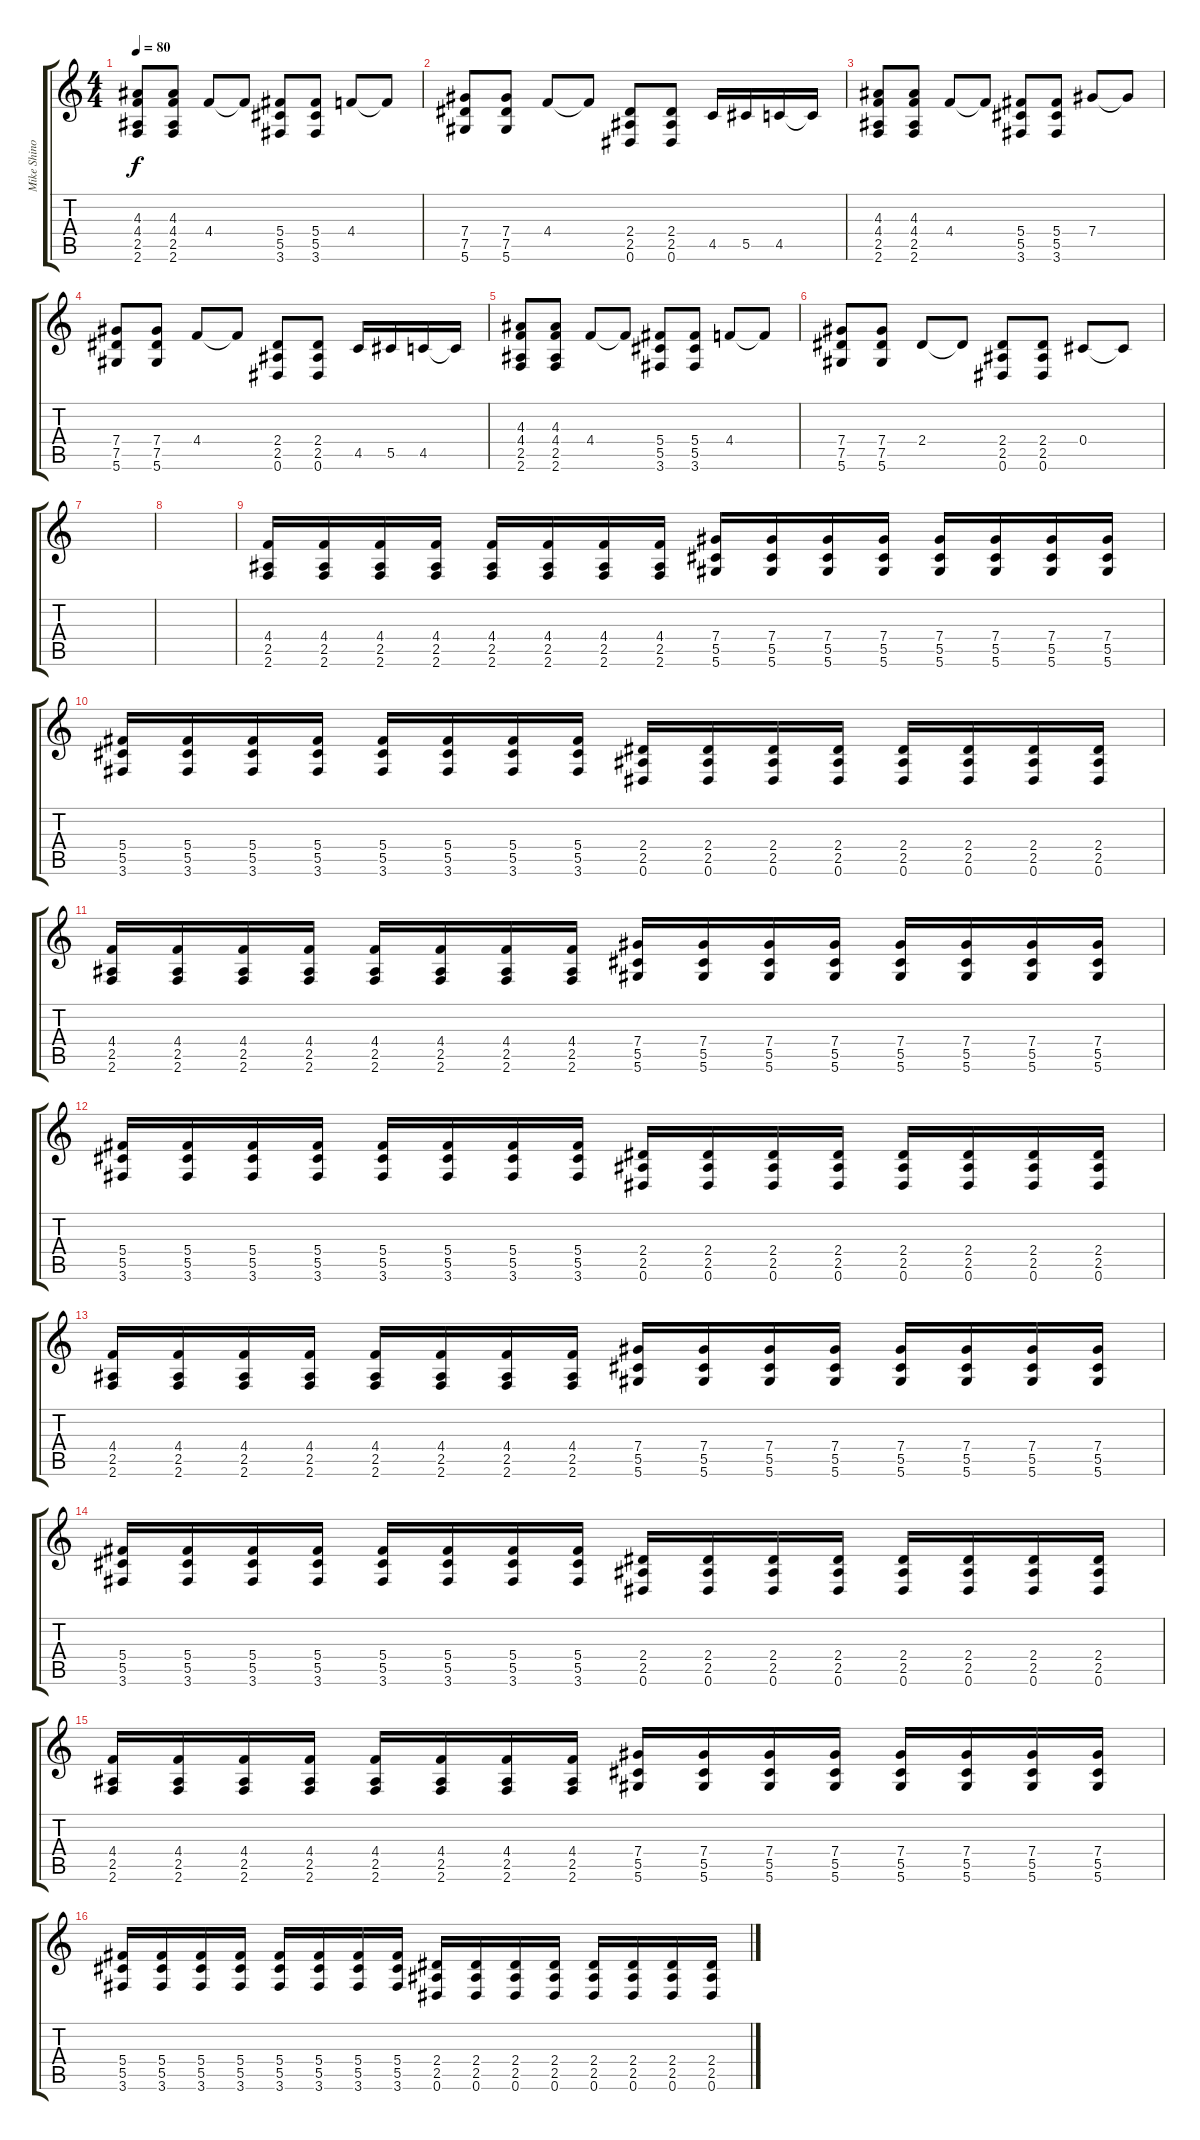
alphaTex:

\track ("Mike Shinoda (2nd Guitar)" "Mike Shino") {instrument distortionguitar}
\staff {score tabs}
\tuning (Eb4 Bb3 Gb3 Db3 Ab2 Eb2) {hide}
\ts (4 4)
\tempo 80
\clef g2
\ks c
(4.3 4.4 2.5 2.6).8{dy f} (4.3 4.4 2.5 2.6).8 4.4.8 4.4{t}.8 (5.4 5.5 3.6).8 (5.4 5.5 3.6).8 4.4.8 4.4{t}.8 |
(7.4 7.5 5.6).8 (7.4 7.5 5.6).8 4.4.8 4.4{t}.8 (2.4 2.5 0.6).8 (2.4 2.5 0.6).8 4.5.16 5.5.16 4.5.16 4.5{t}.16 |
(4.3 4.4 2.5 2.6).8 (4.3 4.4 2.5 2.6).8 4.4.8 4.4{t}.8 (5.4 5.5 3.6).8 (5.4 5.5 3.6).8 7.4.8 7.4{t}.8 |
(7.4 7.5 5.6).8 (7.4 7.5 5.6).8 4.4.8 4.4{t}.8 (2.4 2.5 0.6).8 (2.4 2.5 0.6).8 4.5.16 5.5.16 4.5.16 4.5{t}.16 |
(4.3 4.4 2.5 2.6).8 (4.3 4.4 2.5 2.6).8 4.4.8 4.4{t}.8 (5.4 5.5 3.6).8 (5.4 5.5 3.6).8 4.4.8 4.4{t}.8 |
(7.4 7.5 5.6).8 (7.4 7.5 5.6).8 2.4.8 2.4{t}.8 (2.4 2.5 0.6).8 (2.4 2.5 0.6).8 0.4.8 0.4{t}.8 |
|
|
(4.4 2.5 2.6).16 (4.4 2.5 2.6).16 (4.4 2.5 2.6).16 (4.4 2.5 2.6).16 (4.4 2.5 2.6).16 (4.4 2.5 2.6).16 (4.4 2.5 2.6).16 (4.4 2.5 2.6).16 (7.4 5.5 5.6).16 (7.4 5.5 5.6).16 (7.4 5.5 5.6).16 (7.4 5.5 5.6).16 (7.4 5.5 5.6).16 (7.4 5.5 5.6).16 (7.4 5.5 5.6).16 (7.4 5.5 5.6).16 |
(5.4 5.5 3.6).16 (5.4 5.5 3.6).16 (5.4 5.5 3.6).16 (5.4 5.5 3.6).16 (5.4 5.5 3.6).16 (5.4 5.5 3.6).16 (5.4 5.5 3.6).16 (5.4 5.5 3.6).16 (2.4 2.5 0.6).16 (2.4 2.5 0.6).16 (2.4 2.5 0.6).16 (2.4 2.5 0.6).16 (2.4 2.5 0.6).16 (2.4 2.5 0.6).16 (2.4 2.5 0.6).16 (2.4 2.5 0.6).16 |
(4.4 2.5 2.6).16 (4.4 2.5 2.6).16 (4.4 2.5 2.6).16 (4.4 2.5 2.6).16 (4.4 2.5 2.6).16 (4.4 2.5 2.6).16 (4.4 2.5 2.6).16 (4.4 2.5 2.6).16 (7.4 5.5 5.6).16 (7.4 5.5 5.6).16 (7.4 5.5 5.6).16 (7.4 5.5 5.6).16 (7.4 5.5 5.6).16 (7.4 5.5 5.6).16 (7.4 5.5 5.6).16 (7.4 5.5 5.6).16 |
(5.4 5.5 3.6).16 (5.4 5.5 3.6).16 (5.4 5.5 3.6).16 (5.4 5.5 3.6).16 (5.4 5.5 3.6).16 (5.4 5.5 3.6).16 (5.4 5.5 3.6).16 (5.4 5.5 3.6).16 (2.4 2.5 0.6).16 (2.4 2.5 0.6).16 (2.4 2.5 0.6).16 (2.4 2.5 0.6).16 (2.4 2.5 0.6).16 (2.4 2.5 0.6).16 (2.4 2.5 0.6).16 (2.4 2.5 0.6).16 |
(4.4 2.5 2.6).16 (4.4 2.5 2.6).16 (4.4 2.5 2.6).16 (4.4 2.5 2.6).16 (4.4 2.5 2.6).16 (4.4 2.5 2.6).16 (4.4 2.5 2.6).16 (4.4 2.5 2.6).16 (7.4 5.5 5.6).16 (7.4 5.5 5.6).16 (7.4 5.5 5.6).16 (7.4 5.5 5.6).16 (7.4 5.5 5.6).16 (7.4 5.5 5.6).16 (7.4 5.5 5.6).16 (7.4 5.5 5.6).16 |
(5.4 5.5 3.6).16 (5.4 5.5 3.6).16 (5.4 5.5 3.6).16 (5.4 5.5 3.6).16 (5.4 5.5 3.6).16 (5.4 5.5 3.6).16 (5.4 5.5 3.6).16 (5.4 5.5 3.6).16 (2.4 2.5 0.6).16 (2.4 2.5 0.6).16 (2.4 2.5 0.6).16 (2.4 2.5 0.6).16 (2.4 2.5 0.6).16 (2.4 2.5 0.6).16 (2.4 2.5 0.6).16 (2.4 2.5 0.6).16 |
(4.4 2.5 2.6).16 (4.4 2.5 2.6).16 (4.4 2.5 2.6).16 (4.4 2.5 2.6).16 (4.4 2.5 2.6).16 (4.4 2.5 2.6).16 (4.4 2.5 2.6).16 (4.4 2.5 2.6).16 (7.4 5.5 5.6).16 (7.4 5.5 5.6).16 (7.4 5.5 5.6).16 (7.4 5.5 5.6).16 (7.4 5.5 5.6).16 (7.4 5.5 5.6).16 (7.4 5.5 5.6).16 (7.4 5.5 5.6).16 |
(5.4 5.5 3.6).16 (5.4 5.5 3.6).16 (5.4 5.5 3.6).16 (5.4 5.5 3.6).16 (5.4 5.5 3.6).16 (5.4 5.5 3.6).16 (5.4 5.5 3.6).16 (5.4 5.5 3.6).16 (2.4 2.5 0.6).16 (2.4 2.5 0.6).16 (2.4 2.5 0.6).16 (2.4 2.5 0.6).16 (2.4 2.5 0.6).16 (2.4 2.5 0.6).16 (2.4 2.5 0.6).16 (2.4 2.5 0.6).16
